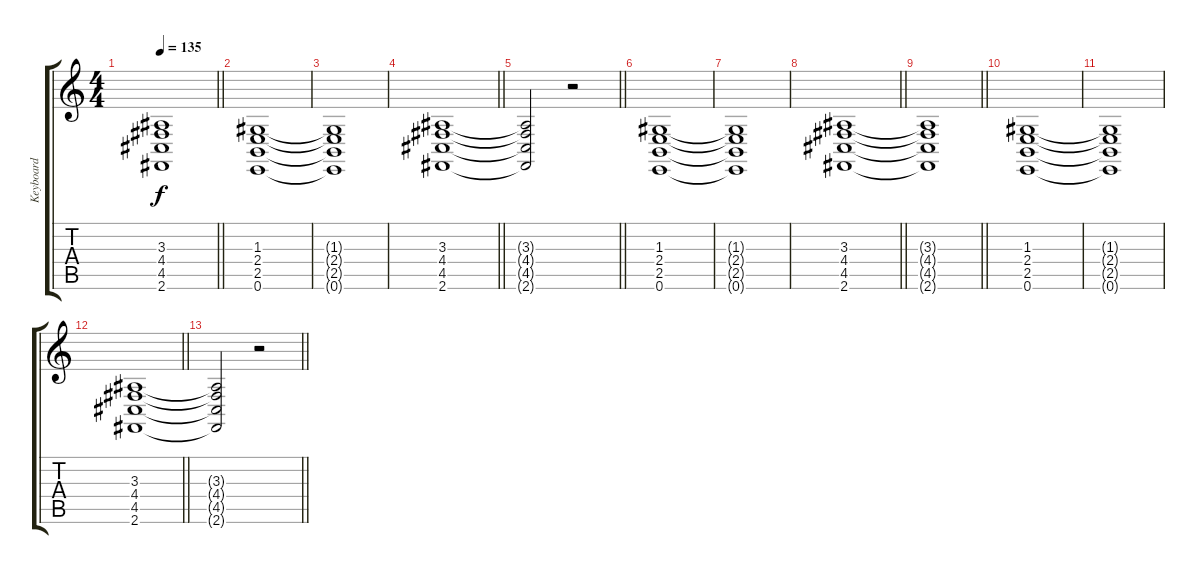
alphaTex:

\track ("Keyboard" "Keyboard") {instrument reedorgan}
\staff {score tabs}
\tuning (E4 B3 G3 D3 A2 E2) {hide}
\ts (4 4)
\tempo 135
\clef g2
\barLineRight lightlight
\ks c
(3.3{t} 4.4{t} 4.5{t} 2.6{t}).1{dy f} |
(1.3 2.4 2.5 0.6).1 |
(1.3{t} 2.4{t} 2.5{t} 0.6{t}).1 |
\barLineRight lightlight
(3.3 4.4 4.5 2.6).1 |
\barLineRight lightlight
(3.3{t} 4.4{t} 4.5{t} 2.6{t}).2 r.2 |
(1.3 2.4 2.5 0.6).1 |
(1.3{t} 2.4{t} 2.5{t} 0.6{t}).1 |
\barLineRight lightlight
(3.3 4.4 4.5 2.6).1 |
\barLineRight lightlight
(3.3{t} 4.4{t} 4.5{t} 2.6{t}).1 |
(1.3 2.4 2.5 0.6).1 |
(1.3{t} 2.4{t} 2.5{t} 0.6{t}).1 |
\barLineRight lightlight
(3.3 4.4 4.5 2.6).1 |
\barLineRight lightlight
(3.3{t} 4.4{t} 4.5{t} 2.6{t}).2 r.2
